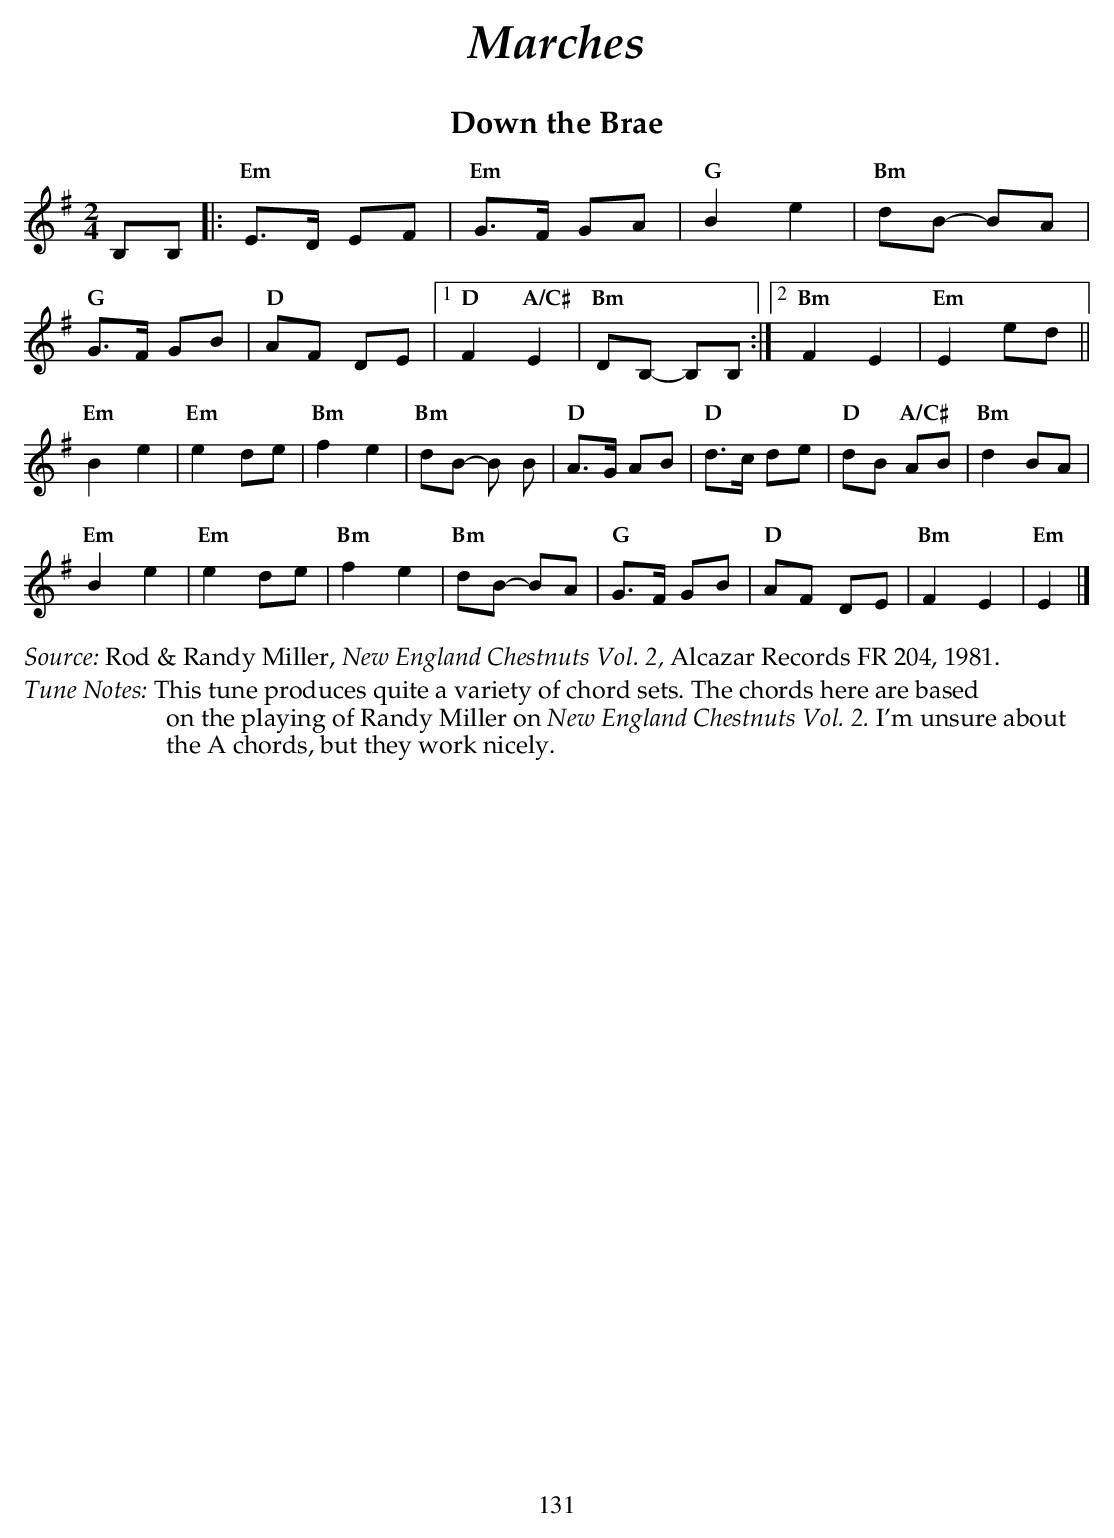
X:1
T:Down the Brae
M:2/4
L:1/8
K:Em
B,B, |:\
"Em" E>D EF |  "Em" G>F GA | "G" B2 e2         | "Bm" dB- BA      |
"G" G>F GB  |  "D"  AF  DE |1 "D"  F2"A/C#" E2 | "Bm"  DB,- B,B, :|2 "Bm" F2 E2 | "Em" E2 ed  ||
"Em" B2  e2 |  "Em" e2  de | "Bm" f2 e2        | "Bm"  dB- B B    |\
"D"  A>G AB |  "D" d>c de  | "D" dB "A/C#" AB  | "Bm"    d2 BA    |
"Em" B2  e2 |  "Em" e2  de | "Bm" f2 e2        | "Bm"   dB- BA    |\
"G"  G>F GB |  "D"  AF  DE | "Bm"  F2 E2       | "Em" E2          |]
